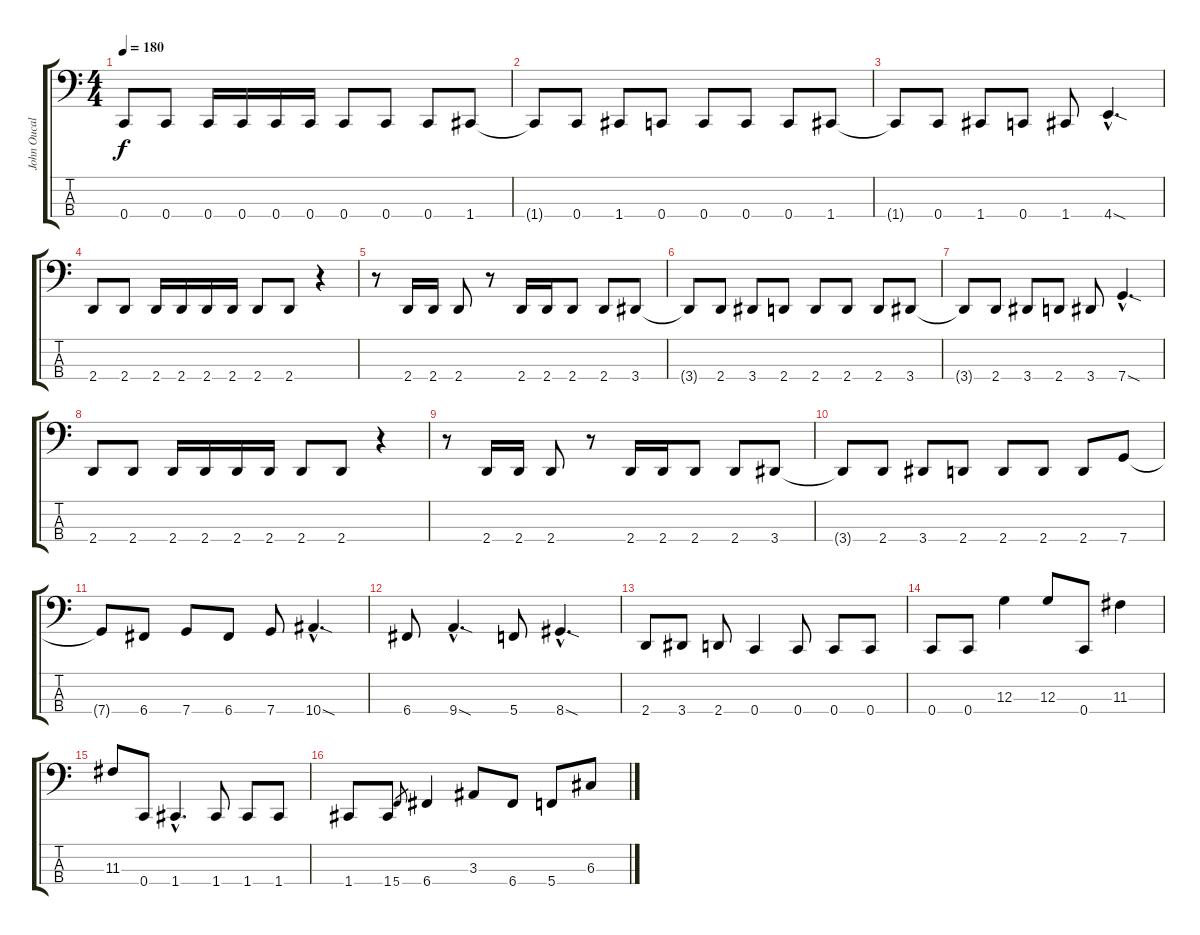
\track ("John Oucalt" "John Oucal") {instrument electricbasspick}
\staff {score tabs}
\tuning (F2 C2 G1 C1) {hide}
\ts (4 4)
\tempo 180
\clef f4
\ks c
0.4.8{dy f} 0.4.8 0.4.16 0.4.16 0.4.16 0.4.16 0.4.8 0.4.8 0.4.8 1.4.8 |
1.4{t}.8 0.4.8 1.4.8 0.4.8 0.4.8 0.4.8 0.4.8 1.4.8 |
1.4{t}.8 0.4.8 1.4.8 0.4.8 1.4.8 4.4{sod hac}.4{d} |
2.4.8 2.4.8 2.4.16 2.4.16 2.4.16 2.4.16 2.4.8 2.4.8 r.4 |
r.8 2.4.16 2.4.16 2.4.8 r.8 2.4.16 2.4.16 2.4.8 2.4.8 3.4.8 |
3.4{t}.8 2.4.8 3.4.8 2.4.8 2.4.8 2.4.8 2.4.8 3.4.8 |
3.4{t}.8 2.4.8 3.4.8 2.4.8 3.4.8 7.4{sod hac}.4{d} |
2.4.8 2.4.8 2.4.16 2.4.16 2.4.16 2.4.16 2.4.8 2.4.8 r.4 |
r.8 2.4.16 2.4.16 2.4.8 r.8 2.4.16 2.4.16 2.4.8 2.4.8 3.4.8 |
3.4{t}.8 2.4.8 3.4.8 2.4.8 2.4.8 2.4.8 2.4.8 7.4.8 |
7.4{t}.8 6.4.8 7.4.8 6.4.8 7.4.8 10.4{sod hac}.4{d} |
6.4.8 9.4{sod hac}.4{d} 5.4.8 8.4{sod hac}.4{d} |
2.4.8 3.4.8 2.4.8 0.4.4 0.4.8 0.4.8 0.4.8 |
0.4.8 0.4.8 12.3.4 12.3.8 0.4.8 11.3.4 |
11.3.8 0.4.8 1.4{hac}.4{d} 1.4.8 1.4.8 1.4.8 |
1.4.8 1.4.8 5.4.8{gr} 6.4.4 3.3.8 6.4.8 5.4.8 6.3.8
